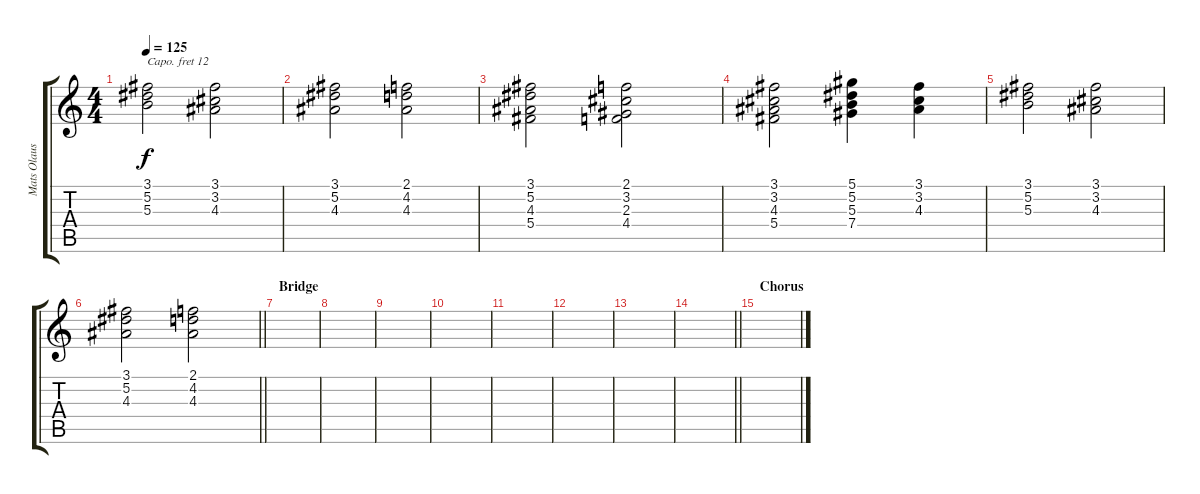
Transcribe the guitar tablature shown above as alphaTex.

\track ("Mats Olausson" "Mats Olaus") {instrument rockorgan}
\staff {score tabs}
\capo 12
\tuning (Eb4 Bb3 Gb3 Db3 Ab2 Eb2) {hide}
\ts (4 4)
\tempo 125
\clef g2
\ks c
(3.1 5.2 5.3).2{dy f} (3.1 3.2 4.3).2 |
(3.1 5.2 4.3).2 (2.1 4.2 4.3).2 |
(3.1 5.2 4.3 5.4).2 (2.1 3.2 2.3 4.4).2 |
(3.1 3.2 4.3 5.4).2 (5.1 5.2 5.3 7.4).4 (3.1 3.2 4.3).4 |
(3.1 5.2 5.3).2 (3.1 3.2 4.3).2 |
\barLineRight lightlight
(3.1 5.2 4.3).2 (2.1 4.2 4.3).2 |
\section ("" "Bridge")
|
|
|
|
|
|
|
\barLineRight lightlight
|
\section ("" "Chorus")
